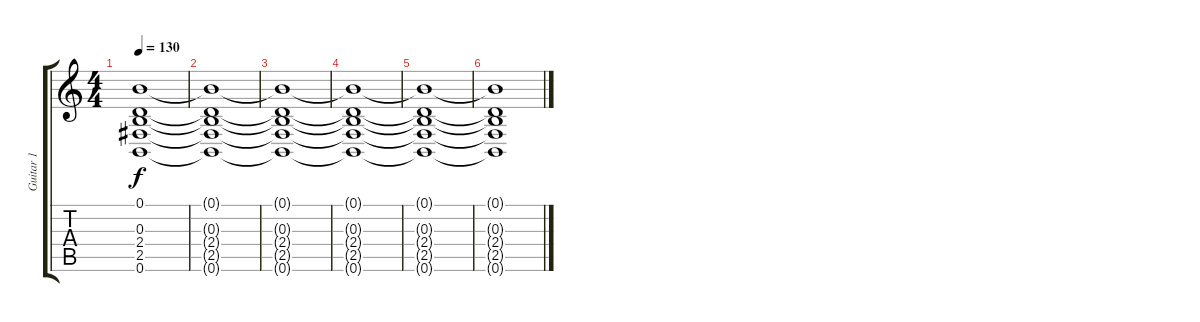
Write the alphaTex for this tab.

\track ("Guitar 1" "Guitar 1") {instrument distortionguitar}
\staff {score tabs}
\tuning (B3 Gb3 D3 A2 E2 B1) {hide}
\ts (4 4)
\tempo 130
\clef g2
\ks c
(0.1{t} 0.3{t} 2.4{t} 2.5{t} 0.6{t}).1{dy f} |
(0.1{t} 0.3{t} 2.4{t} 2.5{t} 0.6{t}).1 |
(0.1{t} 0.3{t} 2.4{t} 2.5{t} 0.6{t}).1 |
(0.1{t} 0.3{t} 2.4{t} 2.5{t} 0.6{t}).1 |
(0.1{t} 0.3{t} 2.4{t} 2.5{t} 0.6{t}).1 |
(0.1{t} 0.3{t} 2.4{t} 2.5{t} 0.6{t}).1
